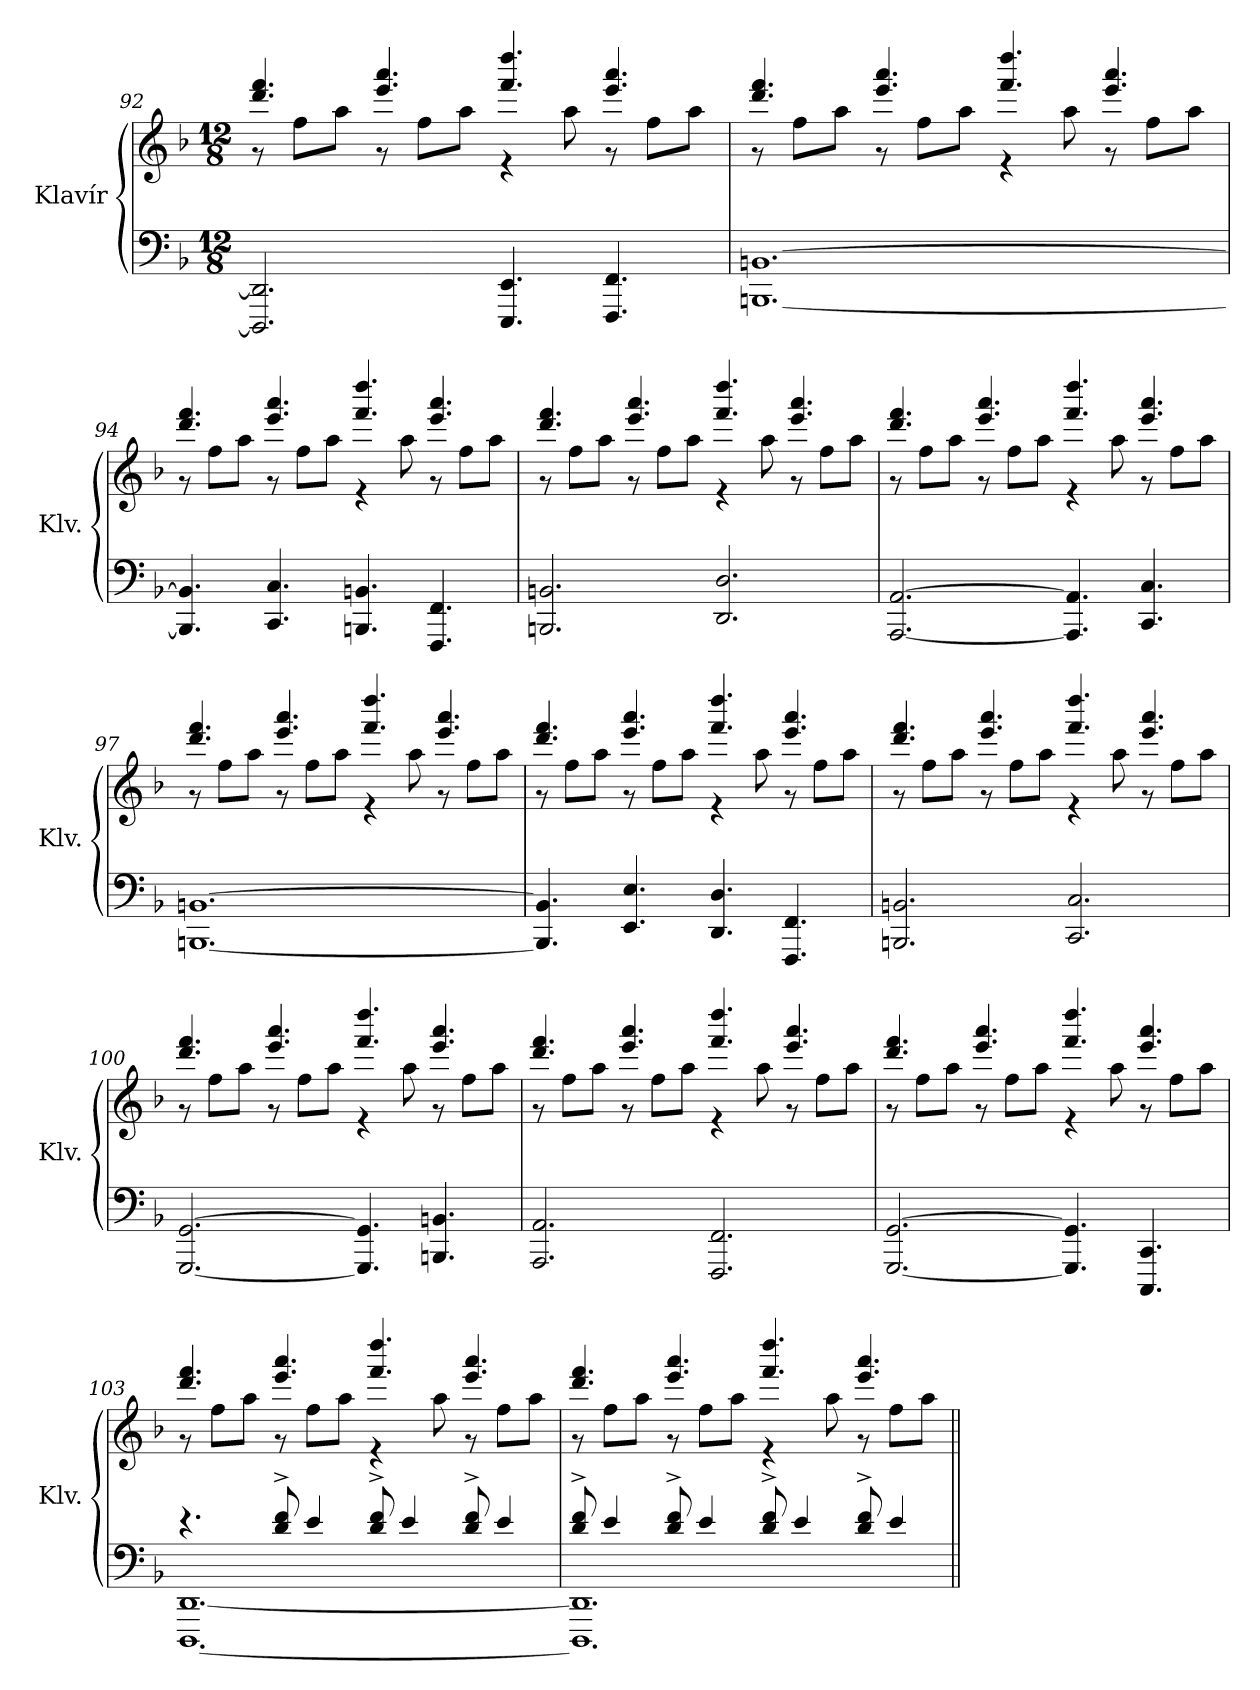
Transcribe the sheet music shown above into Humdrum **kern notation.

**kern	**kern
*part1	*part1
*staff2	*staff1
*I"Klavír	*
*I'Klv.	*
*clefF4	*clefG2
*k[b-]	*k[b-]
*M12/8	*M12/8
=92	=92
*	*^
2.DDD/] 2.DD/]	4.ddd/ 4.fff/	8r
.	.	8ff\L
.	.	8aa\J
.	4.eee/ 4.aaa/	8r
.	.	8ff\L
.	.	8aa\J
4.EEE/ 4.EE/	4.fff/ 4.dddd/	4r
.	.	8aa\
4.FFF/ 4.FF/	4.eee/ 4.aaa/	8r
.	.	8ff\L
.	.	8aa\J
=93	=93	=93
[1.BBBn [1.BBn	4.ddd/ 4.fff/	8r
.	.	8ff\L
.	.	8aa\J
.	4.eee/ 4.aaa/	8r
.	.	8ff\L
.	.	8aa\J
.	4.fff/ 4.dddd/	4r
.	.	8aa\
.	4.eee/ 4.aaa/	8r
.	.	8ff\L
.	.	8aa\J
!!LO:LB:g=z	!!
=94	=94	=94
4.BBB/] 4.BB/]	4.ddd/ 4.fff/	8r
.	.	8ff\L
.	.	8aa\J
4.CC/ 4.C/	4.eee/ 4.aaa/	8r
.	.	8ff\L
.	.	8aa\J
4.BBBn/ 4.BBn/	4.fff/ 4.dddd/	4r
.	.	8aa\
4.FFF/ 4.FF/	4.eee/ 4.aaa/	8r
.	.	8ff\L
.	.	8aa\J
=95	=95	=95
2.BBBn/ 2.BBn/	4.ddd/ 4.fff/	8r
.	.	8ff\L
.	.	8aa\J
.	4.eee/ 4.aaa/	8r
.	.	8ff\L
.	.	8aa\J
2.DD/ 2.D/	4.fff/ 4.dddd/	4r
.	.	8aa\
.	4.eee/ 4.aaa/	8r
.	.	8ff\L
.	.	8aa\J
=96	=96	=96
[2.AAA/ [2.AA/	4.ddd/ 4.fff/	8r
.	.	8ff\L
.	.	8aa\J
.	4.eee/ 4.aaa/	8r
.	.	8ff\L
.	.	8aa\J
4.AAA/] 4.AA/]	4.fff/ 4.dddd/	4r
.	.	8aa\
4.CC/ 4.C/	4.eee/ 4.aaa/	8r
.	.	8ff\L
.	.	8aa\J
!!LO:LB:g=z	!!
=97	=97	=97
[1.BBBn [1.BBn	4.ddd/ 4.fff/	8r
.	.	8ff\L
.	.	8aa\J
.	4.eee/ 4.aaa/	8r
.	.	8ff\L
.	.	8aa\J
.	4.fff/ 4.dddd/	4r
.	.	8aa\
.	4.eee/ 4.aaa/	8r
.	.	8ff\L
.	.	8aa\J
=98	=98	=98
4.BBB/] 4.BB/]	4.ddd/ 4.fff/	8r
.	.	8ff\L
.	.	8aa\J
4.EE/ 4.E/	4.eee/ 4.aaa/	8r
.	.	8ff\L
.	.	8aa\J
4.DD/ 4.D/	4.fff/ 4.dddd/	4r
.	.	8aa\
4.FFF/ 4.FF/	4.eee/ 4.aaa/	8r
.	.	8ff\L
.	.	8aa\J
=99	=99	=99
2.BBBn/ 2.BBn/	4.ddd/ 4.fff/	8r
.	.	8ff\L
.	.	8aa\J
.	4.eee/ 4.aaa/	8r
.	.	8ff\L
.	.	8aa\J
2.CC/ 2.C/	4.fff/ 4.dddd/	4r
.	.	8aa\
.	4.eee/ 4.aaa/	8r
.	.	8ff\L
.	.	8aa\J
!!LO:PB:g=z	!!
=100	=100	=100
[2.GGG/ [2.GG/	4.ddd/ 4.fff/	8r
.	.	8ff\L
.	.	8aa\J
.	4.eee/ 4.aaa/	8r
.	.	8ff\L
.	.	8aa\J
4.GGG/] 4.GG/]	4.fff/ 4.dddd/	4r
.	.	8aa\
4.BBBn/ 4.BBn/	4.eee/ 4.aaa/	8r
.	.	8ff\L
.	.	8aa\J
=101	=101	=101
2.AAA/ 2.AA/	4.ddd/ 4.fff/	8r
.	.	8ff\L
.	.	8aa\J
.	4.eee/ 4.aaa/	8r
.	.	8ff\L
.	.	8aa\J
2.FFF/ 2.FF/	4.fff/ 4.dddd/	4r
.	.	8aa\
.	4.eee/ 4.aaa/	8r
.	.	8ff\L
.	.	8aa\J
=102	=102	=102
[2.GGG/ [2.GG/	4.ddd/ 4.fff/	8r
.	.	8ff\L
.	.	8aa\J
.	4.eee/ 4.aaa/	8r
.	.	8ff\L
.	.	8aa\J
4.GGG/] 4.GG/]	4.fff/ 4.dddd/	4r
.	.	8aa\
4.CCC/ 4.CC/	4.eee/ 4.aaa/	8r
.	.	8ff\L
.	.	8aa\J
!!LO:LB:g=z	!!
=103	=103	=103
*^	*	*
4.r	[1.DDD [1.DD	4.ddd/ 4.fff/	8r
.	.	.	8ff\L
.	.	.	8aa\J
8d/^ 8f/^	.	4.eee/ 4.aaa/	8r
4e/	.	.	8ff\L
.	.	.	8aa\J
8d/^ 8f/^	.	4.fff/ 4.dddd/	4r
4e/	.	.	.
.	.	.	8aa\
8d/^ 8f/^	.	4.eee/ 4.aaa/	8r
4e/	.	.	8ff\L
.	.	.	8aa\J
=104	=104	=104	=104
8d/^ 8f/^	1.DDD] 1.DD]	4.ddd/ 4.fff/	8r
4e/	.	.	8ff\L
.	.	.	8aa\J
8d/^ 8f/^	.	4.eee/ 4.aaa/	8r
4e/	.	.	8ff\L
.	.	.	8aa\J
8d/^ 8f/^	.	4.fff/ 4.dddd/	4r
4e/	.	.	.
.	.	.	8aa\
8d/^ 8f/^	.	4.eee/ 4.aaa/	8r
4e/	.	.	8ff\L
.	.	.	8aa\J
*v	*v	*	*
*	*v	*v
=||	=||
*-	*-
